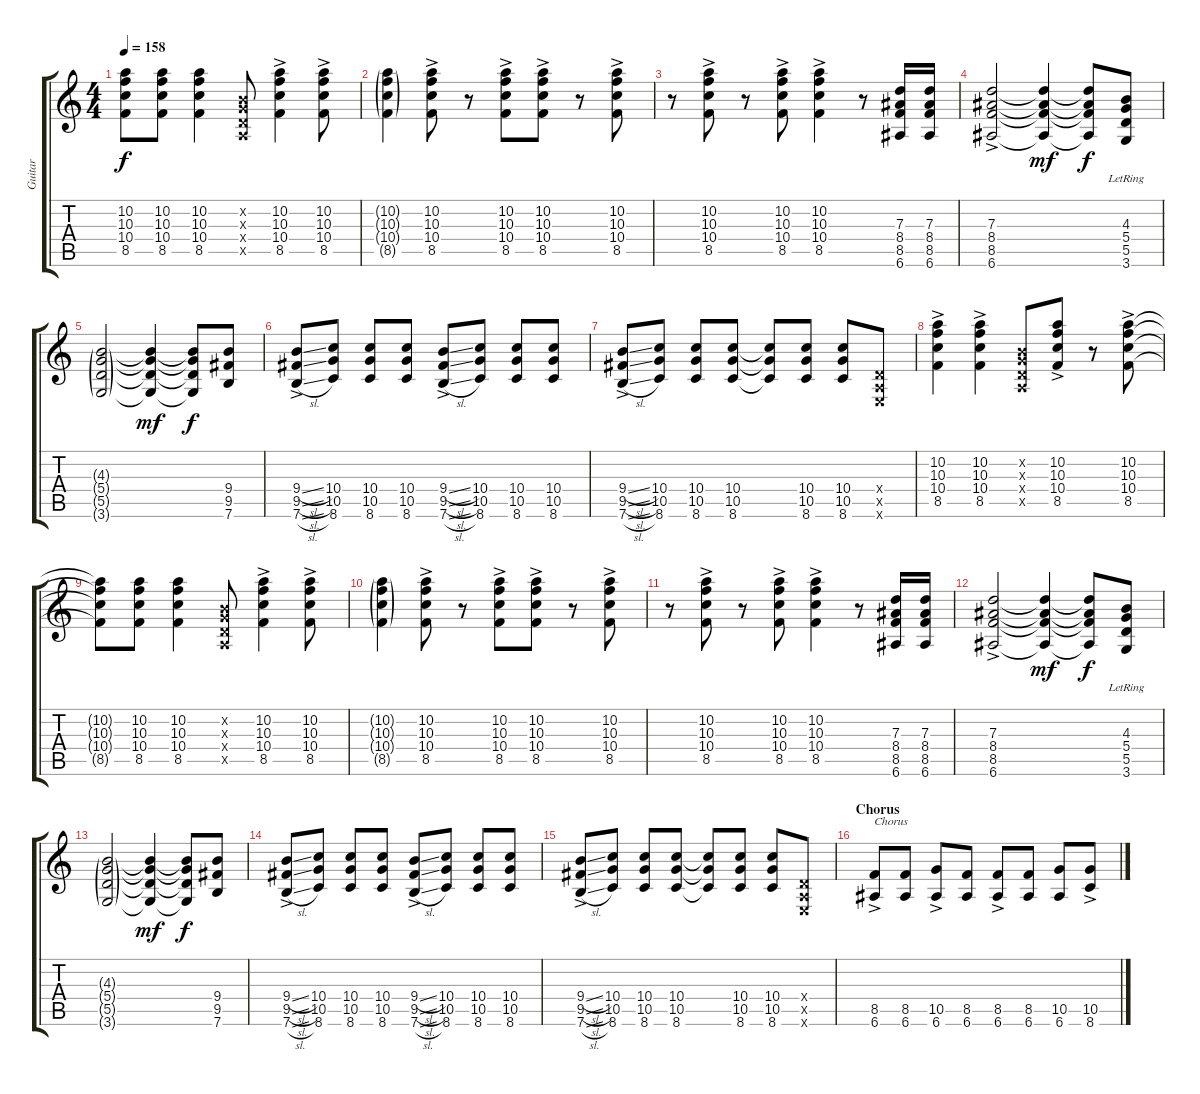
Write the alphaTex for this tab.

\track ("Guitar" "Guitar") {instrument overdrivenguitar}
\staff {score tabs}
\tuning (E4 B3 G3 D3 A2 E2) {hide}
\ts (4 4)
\tempo 158
\clef g2
\ks c
(10.2{t} 10.3{t} 10.4{t} 8.5{t}).8{dy f} (10.2 10.3 10.4 8.5).8 (10.2 10.3 10.4 8.5).4 (0.2{x} 0.3{x} 0.4{x} 0.5{x}).8 (10.2 10.3 10.4 8.5{ac}).4 (10.2 10.3 10.4 8.5{ac}).8 |
(10.2{g} 10.3{g} 10.4{g} 8.5{g}).4 (10.2 10.3 10.4 8.5{ac}).8 r.8 (10.2 10.3 10.4 8.5{ac}).8 (10.2 10.3 10.4 8.5{ac}).8 r.8 (10.2 10.3 10.4 8.5{ac}).8 |
r.8 (10.2 10.3 10.4 8.5{ac}).8 r.8 (10.2 10.3 10.4 8.5{ac}).8 (10.2 10.3 10.4 8.5{ac}).4 r.8 (7.3 8.4 8.5 6.6).16 (7.3 8.4 8.5 6.6).16 |
(7.3 8.4 8.5 6.6{ac}).2 (7.3{t} 8.4{t} 8.5{t} 6.6{t}).4{dy mf} (7.3{t} 8.4{t} 8.5{t} 6.6{t}).8{dy f} (4.3{lr} 5.4{lr} 5.5{lr} 3.6{lr}).8 |
(4.3{g} 5.4{g} 5.5{g} 3.6{g}).2 (4.3{t} 5.4{t} 5.5{t} 3.6{t}).4{dy mf} (4.3{t} 5.4{t} 5.5{t} 3.6{t}).8{dy f} (9.4 9.5 7.6).8 |
(9.4{sl} 9.5{sl} 7.6{sl ac}).8 (10.4 10.5 8.6).8 (10.4 10.5 8.6).8 (10.4 10.5 8.6).8 (9.4{sl} 9.5{sl} 7.6{sl ac}).8 (10.4 10.5 8.6).8 (10.4 10.5 8.6).8 (10.4 10.5 8.6).8 |
(9.4{sl} 9.5{sl} 7.6{sl ac}).8 (10.4 10.5 8.6).8 (10.4 10.5 8.6).8 (10.4 10.5 8.6).8 (10.4{t} 10.5{t} 8.6{t}).8 (10.4 10.5 8.6).8 (10.4 10.5 8.6).8 (0.4{x} 0.5{x} 0.6{x}).8 |
(10.2 10.3 10.4 8.5{ac}).4 (10.2 10.3 10.4 8.5{ac}).4 (0.2{x} 0.3{x} 0.4{x} 0.5{x}).8 (10.2 10.3 10.4 8.5{ac}).8 r.8 (10.2 10.3 10.4 8.5{ac}).8 |
(10.2{t} 10.3{t} 10.4{t} 8.5{t}).8 (10.2 10.3 10.4 8.5).8 (10.2 10.3 10.4 8.5).4 (0.2{x} 0.3{x} 0.4{x} 0.5{x}).8 (10.2 10.3 10.4 8.5{ac}).4 (10.2 10.3 10.4 8.5{ac}).8 |
(10.2{g} 10.3{g} 10.4{g} 8.5{g}).4 (10.2 10.3 10.4 8.5{ac}).8 r.8 (10.2 10.3 10.4 8.5{ac}).8 (10.2 10.3 10.4 8.5{ac}).8 r.8 (10.2 10.3 10.4 8.5{ac}).8 |
r.8 (10.2 10.3 10.4 8.5{ac}).8 r.8 (10.2 10.3 10.4 8.5{ac}).8 (10.2 10.3 10.4 8.5{ac}).4 r.8 (7.3 8.4 8.5 6.6).16 (7.3 8.4 8.5 6.6).16 |
(7.3 8.4 8.5 6.6{ac}).2 (7.3{t} 8.4{t} 8.5{t} 6.6{t}).4{dy mf} (7.3{t} 8.4{t} 8.5{t} 6.6{t}).8{dy f} (4.3{lr} 5.4{lr} 5.5{lr} 3.6{lr}).8 |
(4.3{g} 5.4{g} 5.5{g} 3.6{g}).2 (4.3{t} 5.4{t} 5.5{t} 3.6{t}).4{dy mf} (4.3{t} 5.4{t} 5.5{t} 3.6{t}).8{dy f} (9.4 9.5 7.6).8 |
(9.4{sl} 9.5{sl} 7.6{sl ac}).8 (10.4 10.5 8.6).8 (10.4 10.5 8.6).8 (10.4 10.5 8.6).8 (9.4{sl} 9.5{sl} 7.6{sl ac}).8 (10.4 10.5 8.6).8 (10.4 10.5 8.6).8 (10.4 10.5 8.6).8 |
(9.4{sl} 9.5{sl} 7.6{sl ac}).8 (10.4 10.5 8.6).8 (10.4 10.5 8.6).8 (10.4 10.5 8.6).8 (10.4{t} 10.5{t} 8.6{t}).8 (10.4 10.5 8.6).8 (10.4 10.5 8.6).8 (0.4{x} 0.5{x} 0.6{x}).8 |
\section ("" "Chorus")
(8.5 6.6{ac}).8{txt "Chorus"} (8.5 6.6).8 (10.5 6.6{ac}).8 (8.5 6.6).8 (8.5 6.6{ac}).8 (8.5 6.6).8 (10.5 6.6).8 (10.5 8.6{ac}).8
